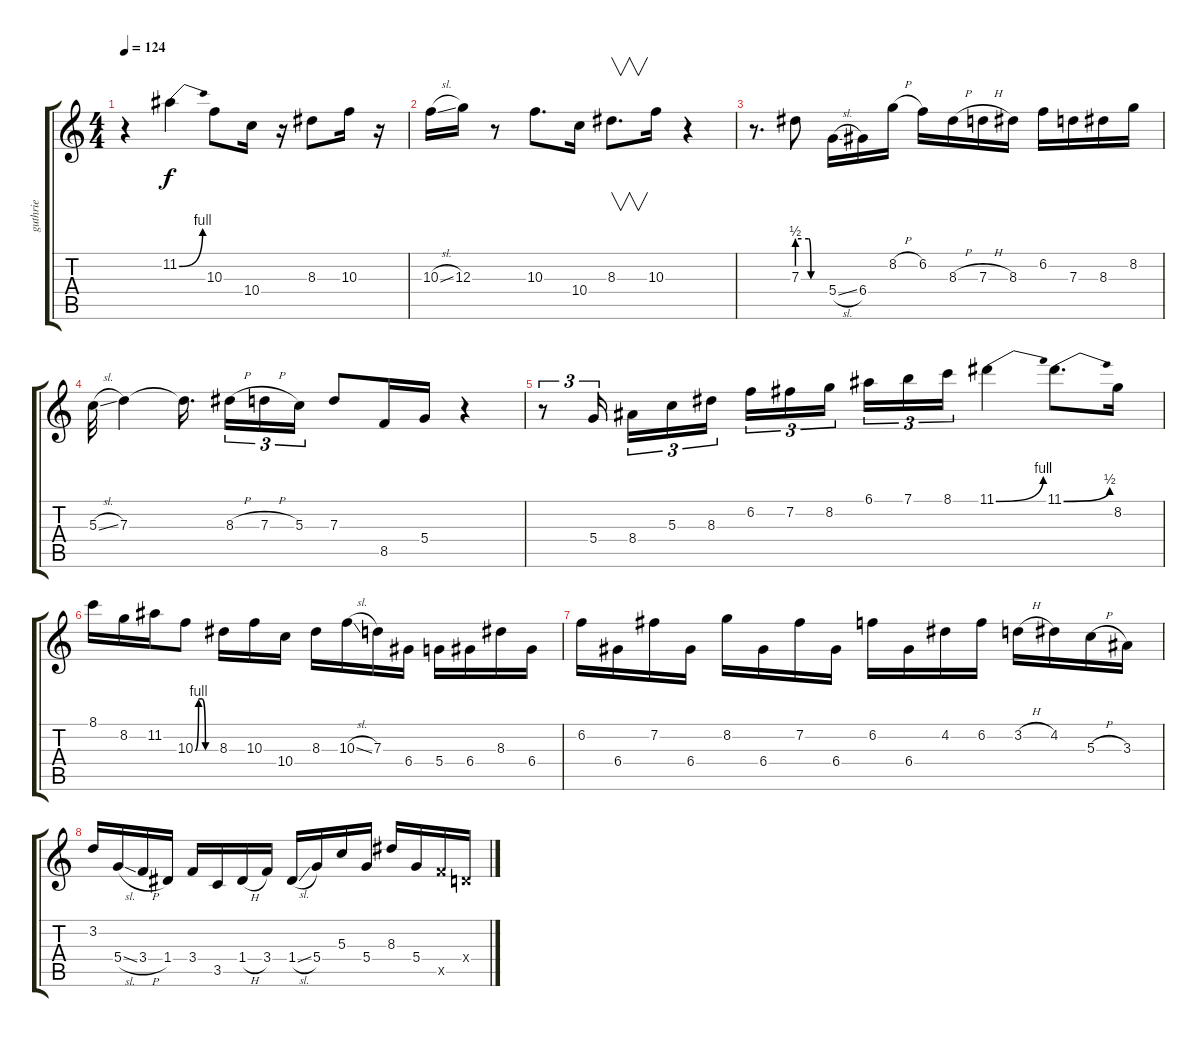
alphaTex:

\track ("guthrie" "guthrie") {instrument distortionguitar}
\staff {score tabs}
\tuning (E4 B3 G3 D3 A2 E2) {hide}
\ts (4 4)
\tempo 124
\clef g2
\ks c
r.4{dy f} 11.2{be (bend 0 0 60 4)}.4 10.3.8 10.4.16 r.16 8.3.8 10.3.16 r.16 |
10.3{sl}.16 12.3.16 r.8 10.3.8{d} 10.4.16 8.3.8{v d} 10.3.16 r.4 |
r.8{d} 7.3{be (custom 0 2 25 2 30 0 60 0)}.8 5.4{sl}.16 6.4.16 8.2{h}.16 6.2.16 8.3{h}.16 7.3{h}.16 8.3.16 6.2.16 7.3.16 8.3.16 8.2.16 |
5.3{sl}.32 7.3.4 7.3{t}.16{d beam splitsecondary} 8.3{h}.16{tu (3 2)} 7.3{h}.16{tu (3 2)} 5.3.16{tu (3 2)} 7.3.8 8.5.16 5.4.16 r.4 |
r.8{tu (3 2)} 5.4.16{tu (3 2) beam splitsecondary} 8.4.16{tu (3 2)} 5.3.16{tu (3 2)} 8.3.16{tu (3 2)} 6.2.16{tu (3 2)} 7.2.16{tu (3 2)} 8.2.16{tu (3 2) beam splitsecondary} 6.1.16{tu (3 2)} 7.1.16{tu (3 2)} 8.1.16{tu (3 2)} 11.1{be (bend 0 0 60 4)}.4 11.1{be (bend 0 0 60 2)}.8{d} 8.2.16 |
8.1.16 8.2.16 11.2.16 10.3{be (custom 0 0 10 4 20 4 30 0 60 0)}.8 8.3.16 10.3.16 10.4.16 8.3.16 10.3{sl}.16 7.3.16 6.4.16 5.4.16 6.4.16 8.3.16 6.4.16 |
6.2.16 6.4.16 7.2.16 6.4.16 8.2.16 6.4.16 7.2.16 6.4.16 6.2.16 6.4.16 4.2.16 6.2.16 3.2{h}.16 4.2.16 5.3{h}.16 3.3.16 |
3.2.16 5.4{sl}.16 3.4{h}.16 1.4.16 3.4.16 3.5.16 1.4{h}.16 3.4.16 1.4{sl}.16 5.4.16 5.3.16 5.4.16 8.3.16 5.4.16 8.5{x}.16 0.4{x}.16
